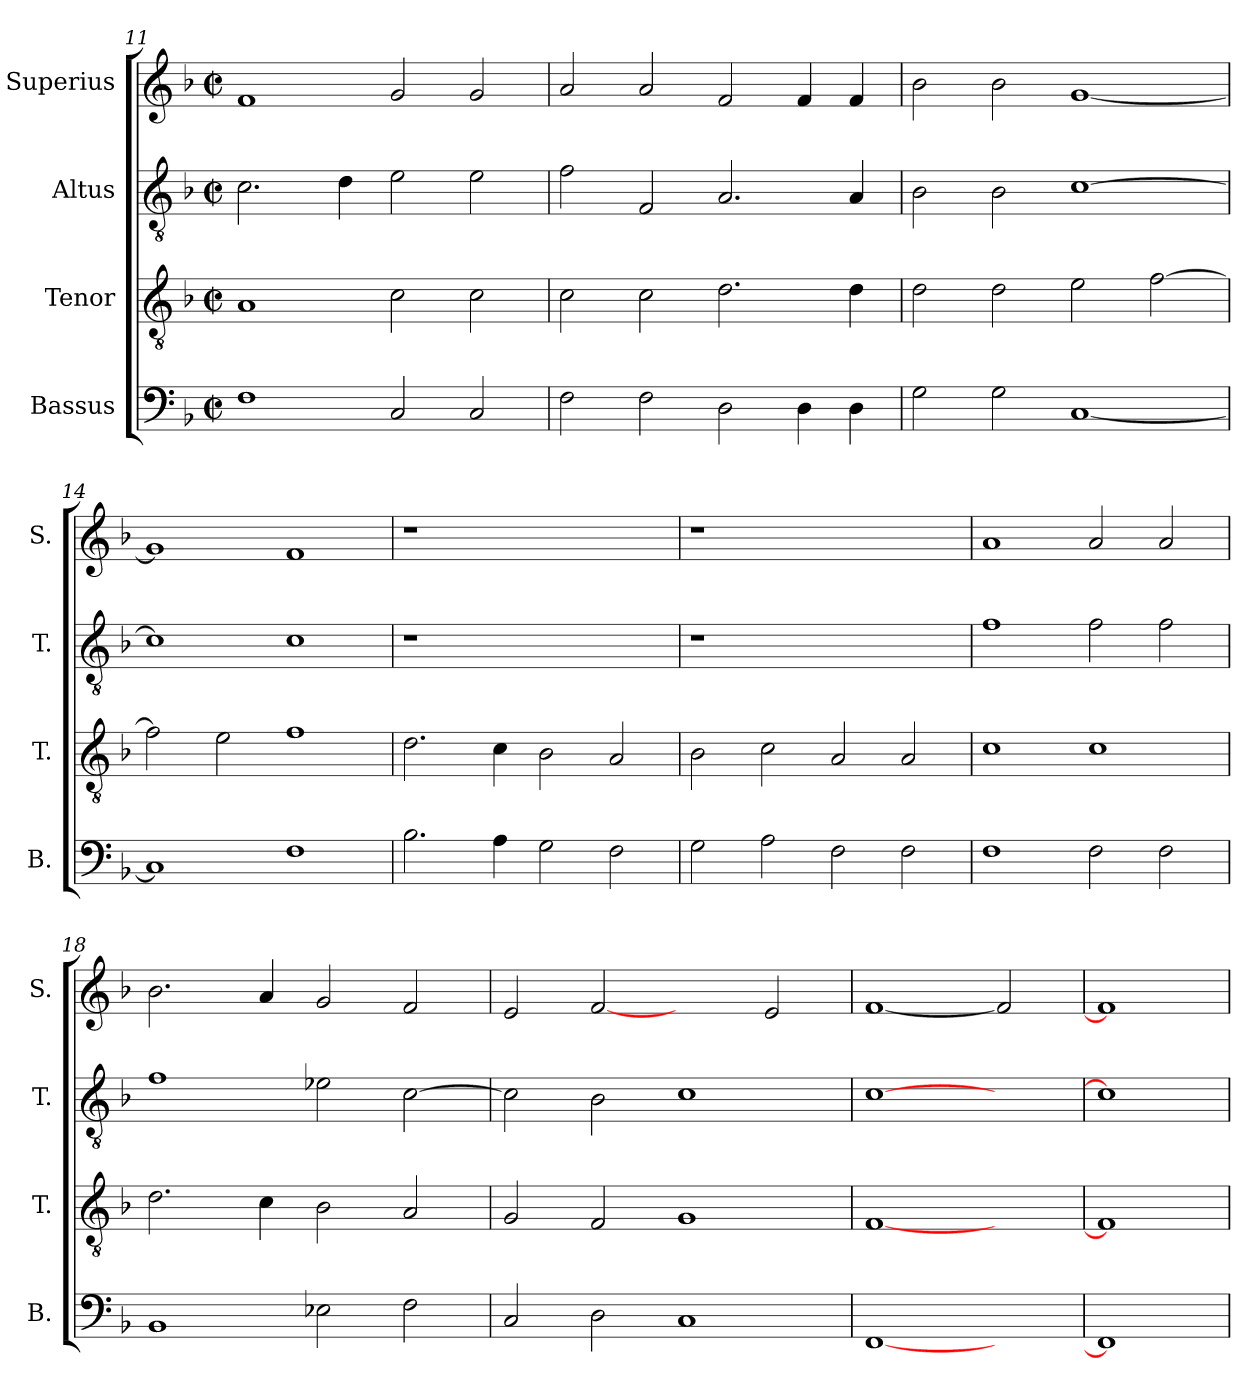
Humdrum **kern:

**kern	**kern	**kern	**kern
*part4	*part3	*part2	*part1
*staff4	*staff3	*staff2	*staff1
*I"Bassus	*I"Tenor	*I"Altus	*I"Superius
*I'B.	*I'T.	*I'T.	*I'S.
*clefF4	*clefGv2	*clefGv2	*clefG2
*	*ITrd7c12	*ITrd7c12	*
*k[b-]	*k[b-]	*k[b-]	*k[b-]
*F:	*F:	*F:	*F:
*M2/2	*M2/2	*M2/2	*M2/2
*met(c|)	*met(c|)	*met(c|)	*met(c|)
=11	=11	=11	=11
1Fi	1AAi	2.Ci\	1fi
.	.	4Di\	.
2Ci/	2Ci\	2Ei\	2gi/
2Ci/	2Ci\	2Ei\	2gi/
=12	=12	=12	=12
2Fi\	2Ci\	2Fi\	2ai/
2Fi\	2Ci\	2FFi/	2ai/
2Di\	2.Di\	2.AAi/	2fi/
4Di\	.	.	4fi/
4Di\	4Di\	4AAi/	4fi/
=13	=13	=13	=13
2Gi\	2Di\	2BB-i\	2b-i\
2Gi\	2Di\	2BB-i\	2b-i\
[<1Ci	2Ei\	[>1Ci	[<1gi
.	[>2Fi\	.	.
=14	=14	=14	=14
1Ci]	2Fi\]	1Ci]	1gi]
.	2Ei\	.	.
1Fi	1Fi	1Ci	1fi
!!LO:LB:g=z
=15	=15	=15	=15
!	!	!LO:N:vis=1	!LO:N:vis=1
2.B-i\	2.Di\	1r	1r
4Ai\	4Ci\	.	.
2Gi\	2BB-i\	1ryy	1ryy
2Fi\	2AAi/	.	.
=16	=16	=16	=16
!	!	!LO:N:vis=1	!LO:N:vis=1
2Gi\	2BB-i\	1r	1r
2Ai\	2Ci\	.	.
2Fi\	2AAi/	1ryy	1ryy
2Fi\	2AAi/	.	.
=17	=17	=17	=17
1Fi	1Ci	1Fi	1ai
2Fi\	1Ci	2Fi\	2ai/
2Fi\	.	2Fi\	2ai/
=18	=18	=18	=18
1BB-i	2.Di\	1Fi	2.b-i\
.	4Ci\	.	4ai/
2E-Xi\	2BB-i\	2E-Xi\	2gi/
2Fi\	2AAi/	[>2Ci\	2fi/
=19	=19	=19	=19
2Ci/	2GGi/	2Ci\]	2ei/
2Di\	2FFi/	2BB-i\	[2fi
1Ci	1GGi	1Ci	2ryy
.	.	.	2ei/
=20	=20	=20	=20
[1FFi	[1FFi	[1Ci	[1fi
2ryy	2ryy	2ryy	2fi]
=21	=21	=21	=21
1FFi]	1FFi]	1Ci]	1fi]
=	=	=	=
*-	*-	*-	*-
